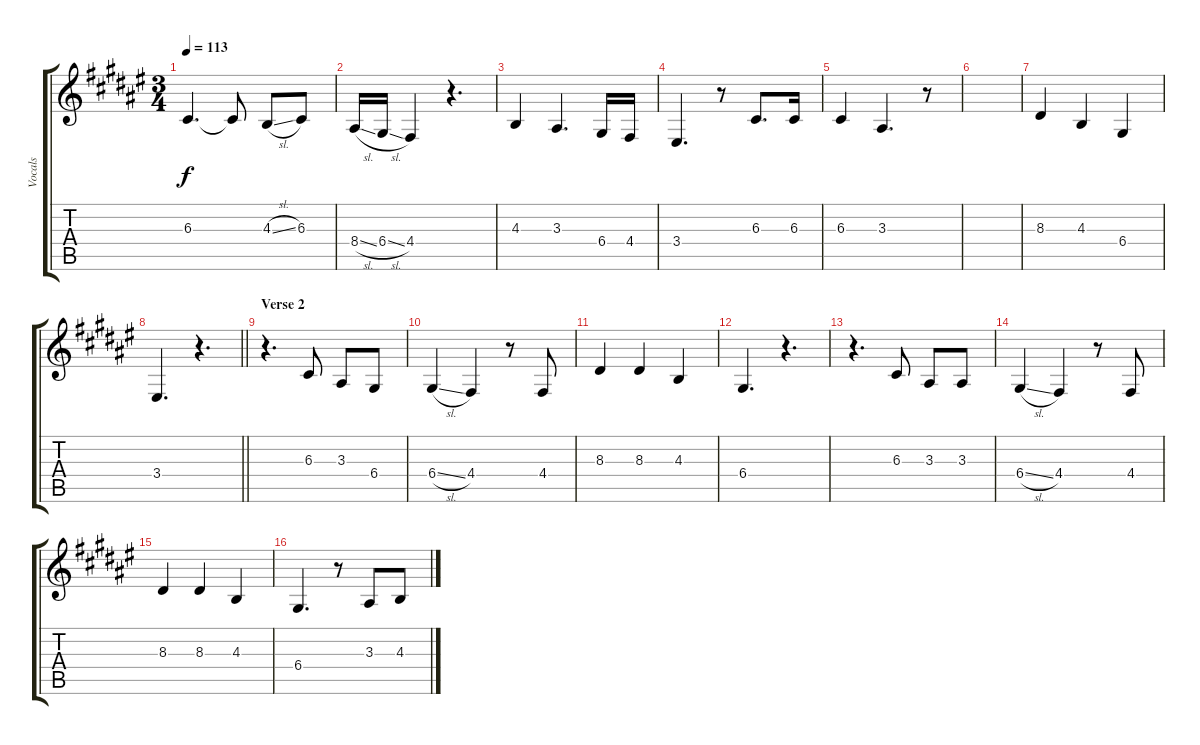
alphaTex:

\track ("Vocals" "Vocals") {instrument clarinet}
\staff {score tabs}
\tuning (E4 B3 G3 D3 A2 E2) {hide}
\ts (3 4)
\tempo 113
\clef g2
\ks f#
6.3.4{d dy f} 6.3{t}.8 4.3{sl}.8 6.3.8 |
8.4{sl}.16 6.4{sl}.16 4.4.4 r.4{d} |
4.3.4 3.3.4{d} 6.4.16 4.4.16 |
3.4.4{d} r.8 6.3.8{d} 6.3.16 |
6.3.4 3.3.4{d} r.8 |
|
8.3.4 4.3.4 6.4.4 |
\barLineRight lightlight
3.4.4{d} r.4{d} |
\section ("" "Verse 2")
r.4{d} 6.3.8 3.3.8 6.4.8 |
6.4{sl}.4 4.4.4 r.8 4.4.8 |
8.3.4 8.3.4 4.3.4 |
6.4.4{d} r.4{d} |
r.4{d} 6.3.8 3.3.8 3.3.8 |
6.4{sl}.4 4.4.4 r.8 4.4.8 |
8.3.4 8.3.4 4.3.4 |
6.4.4{d} r.8 3.3.8 4.3.8
